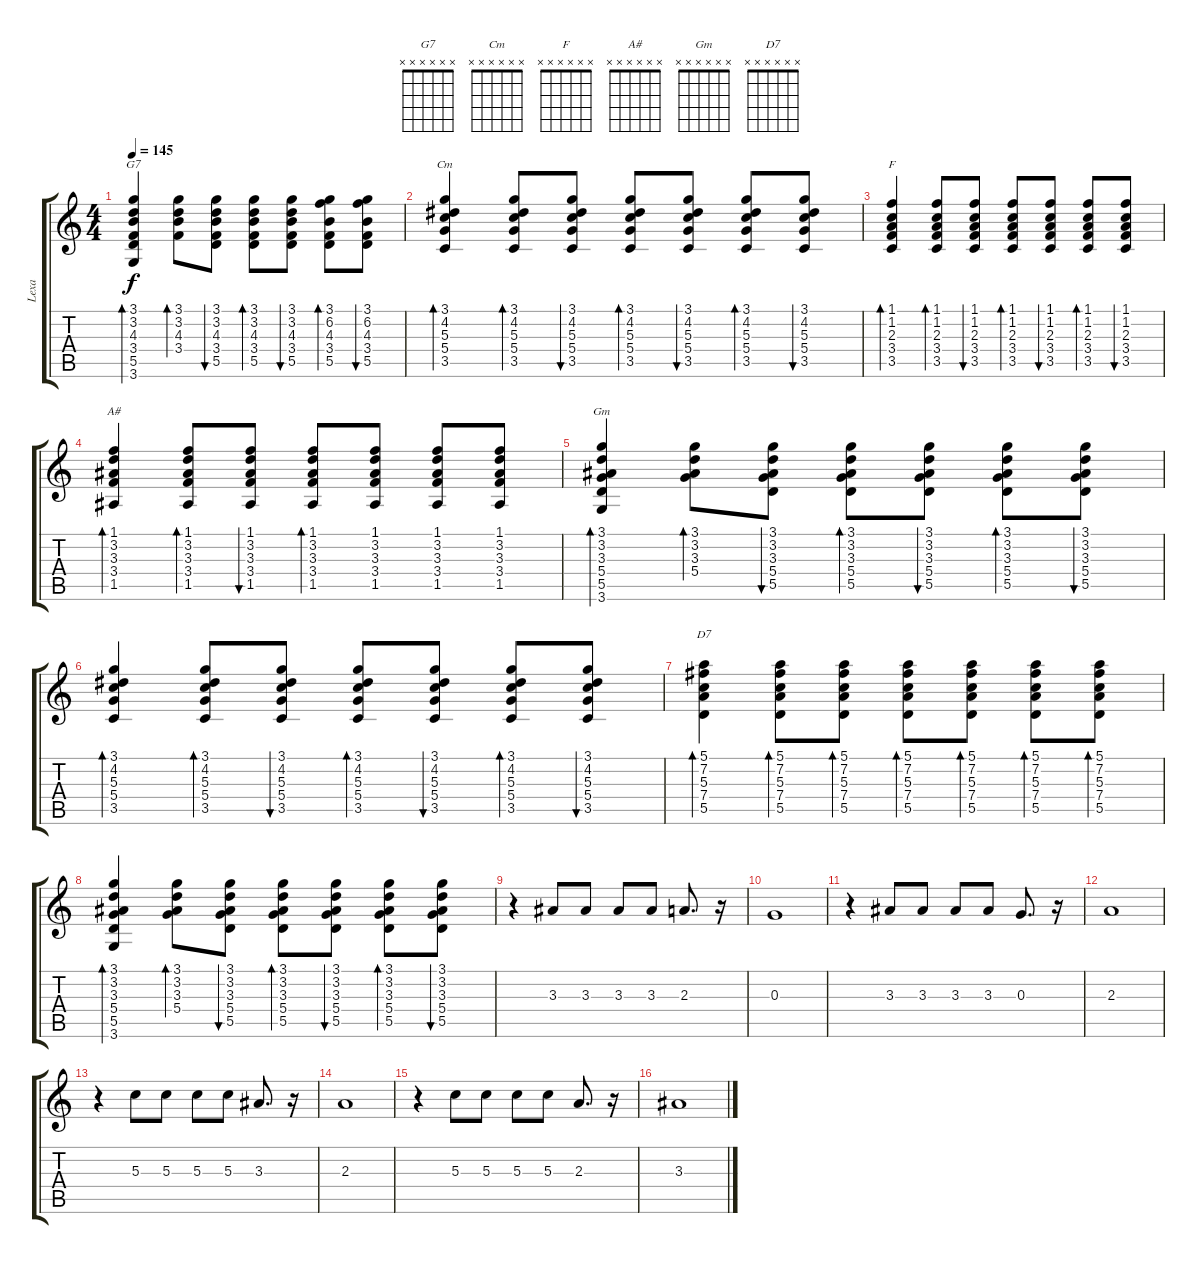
\track ("Lexa" "Lexa") {instrument acousticguitarsteel}
\staff {score tabs}
\tuning (E4 B3 G3 D3 A2 E2) {hide}
\chord ("G7" x x x x x x)
\chord ("Cm" x x x x x x)
\chord ("F" x x x x x x)
\chord ("A#" x x x x x x)
\chord ("Gm" x x x x x x)
\chord ("D7" x x x x x x)
\ts (4 4)
\tempo 145
\clef g2
\ks c
(3.1 3.2 4.3 3.4 5.5 3.6).4{bd 60 ch "G7" dy f} (3.1 3.2 4.3 3.4).8{bd 60} (3.1 3.2 4.3 3.4 5.5).8{bu 60} (3.1 3.2 4.3 3.4 5.5).8{bd 60} (3.1 3.2 4.3 3.4 5.5).8{bu 60} (3.1 6.2 4.3 3.4 5.5).8{bd 60} (3.1 6.2 4.3 3.4 5.5).8{bu 60} |
(3.1 4.2 5.3 5.4 3.5).4{bd 60 ch "Cm"} (3.1 4.2 5.3 5.4 3.5).8{bd 60} (3.1 4.2 5.3 5.4 3.5).8{bu 60} (3.1 4.2 5.3 5.4 3.5).8{bd 60} (3.1 4.2 5.3 5.4 3.5).8{bu 60} (3.1 4.2 5.3 5.4 3.5).8{bd 60} (3.1 4.2 5.3 5.4 3.5).8{bu 60} |
(1.1 1.2 2.3 3.4 3.5).4{bd 60 ch "F"} (1.1 1.2 2.3 3.4 3.5).8{bd 60} (1.1 1.2 2.3 3.4 3.5).8{bu 60} (1.1 1.2 2.3 3.4 3.5).8{bd 60} (1.1 1.2 2.3 3.4 3.5).8{bu 60} (1.1 1.2 2.3 3.4 3.5).8{bd 60} (1.1 1.2 2.3 3.4 3.5).8{bu 60} |
(1.1 3.2 3.3 3.4 1.5).4{bd 60 ch "A#"} (1.1 3.2 3.3 3.4 1.5).8{bd 60} (1.1 3.2 3.3 3.4 1.5).8{bu 60} (1.1 3.2 3.3 3.4 1.5).8{bd 60} (1.1 3.2 3.3 3.4 1.5).8 (1.1 3.2 3.3 3.4 1.5).8 (1.1 3.2 3.3 3.4 1.5).8 |
(3.1 3.2 3.3 5.4 5.5 3.6).4{bd 60 ch "Gm"} (3.1 3.2 3.3 5.4).8{bd 60} (3.1 3.2 3.3 5.4 5.5).8{bu 60} (3.1 3.2 3.3 5.4 5.5).8{bd 60} (3.1 3.2 3.3 5.4 5.5).8{bu 60} (3.1 3.2 3.3 5.4 5.5).8{bd 60} (3.1 3.2 3.3 5.4 5.5).8{bu 60} |
(3.1 4.2 5.3 5.4 3.5).4{bd 60} (3.1 4.2 5.3 5.4 3.5).8{bd 60} (3.1 4.2 5.3 5.4 3.5).8{bu 60} (3.1 4.2 5.3 5.4 3.5).8{bd 60} (3.1 4.2 5.3 5.4 3.5).8{bu 60} (3.1 4.2 5.3 5.4 3.5).8{bd 60} (3.1 4.2 5.3 5.4 3.5).8{bu 60} |
(5.1 7.2 5.3 7.4 5.5).4{bd 60 ch "D7"} (5.1 7.2 5.3 7.4 5.5).8{bd 60} (5.1 7.2 5.3 7.4 5.5).8{bd 60} (5.1 7.2 5.3 7.4 5.5).8{bd 60} (5.1 7.2 5.3 7.4 5.5).8{bd 60} (5.1 7.2 5.3 7.4 5.5).8{bd 60} (5.1 7.2 5.3 7.4 5.5).8{bd 60} |
(3.1 3.2 3.3 5.4 5.5 3.6).4{bd 60} (3.1 3.2 3.3 5.4).8{bd 60} (3.1 3.2 3.3 5.4 5.5).8{bu 60} (3.1 3.2 3.3 5.4 5.5).8{bd 60} (3.1 3.2 3.3 5.4 5.5).8{bu 60} (3.1 3.2 3.3 5.4 5.5).8{bd 60} (3.1 3.2 3.3 5.4 5.5).8{bu 60} |
r.4 3.3.8{volume 12 instrument distortionguitar} 3.3.8 3.3.8 3.3.8 2.3.8{d} r.16 |
0.3.1 |
r.4 3.3.8 3.3.8 3.3.8 3.3.8 0.3.8{d} r.16 |
2.3.1 |
r.4 5.3.8 5.3.8 5.3.8 5.3.8 3.3.8{d} r.16 |
2.3.1 |
r.4 5.3.8 5.3.8 5.3.8 5.3.8 2.3.8{d} r.16 |
3.3.1
